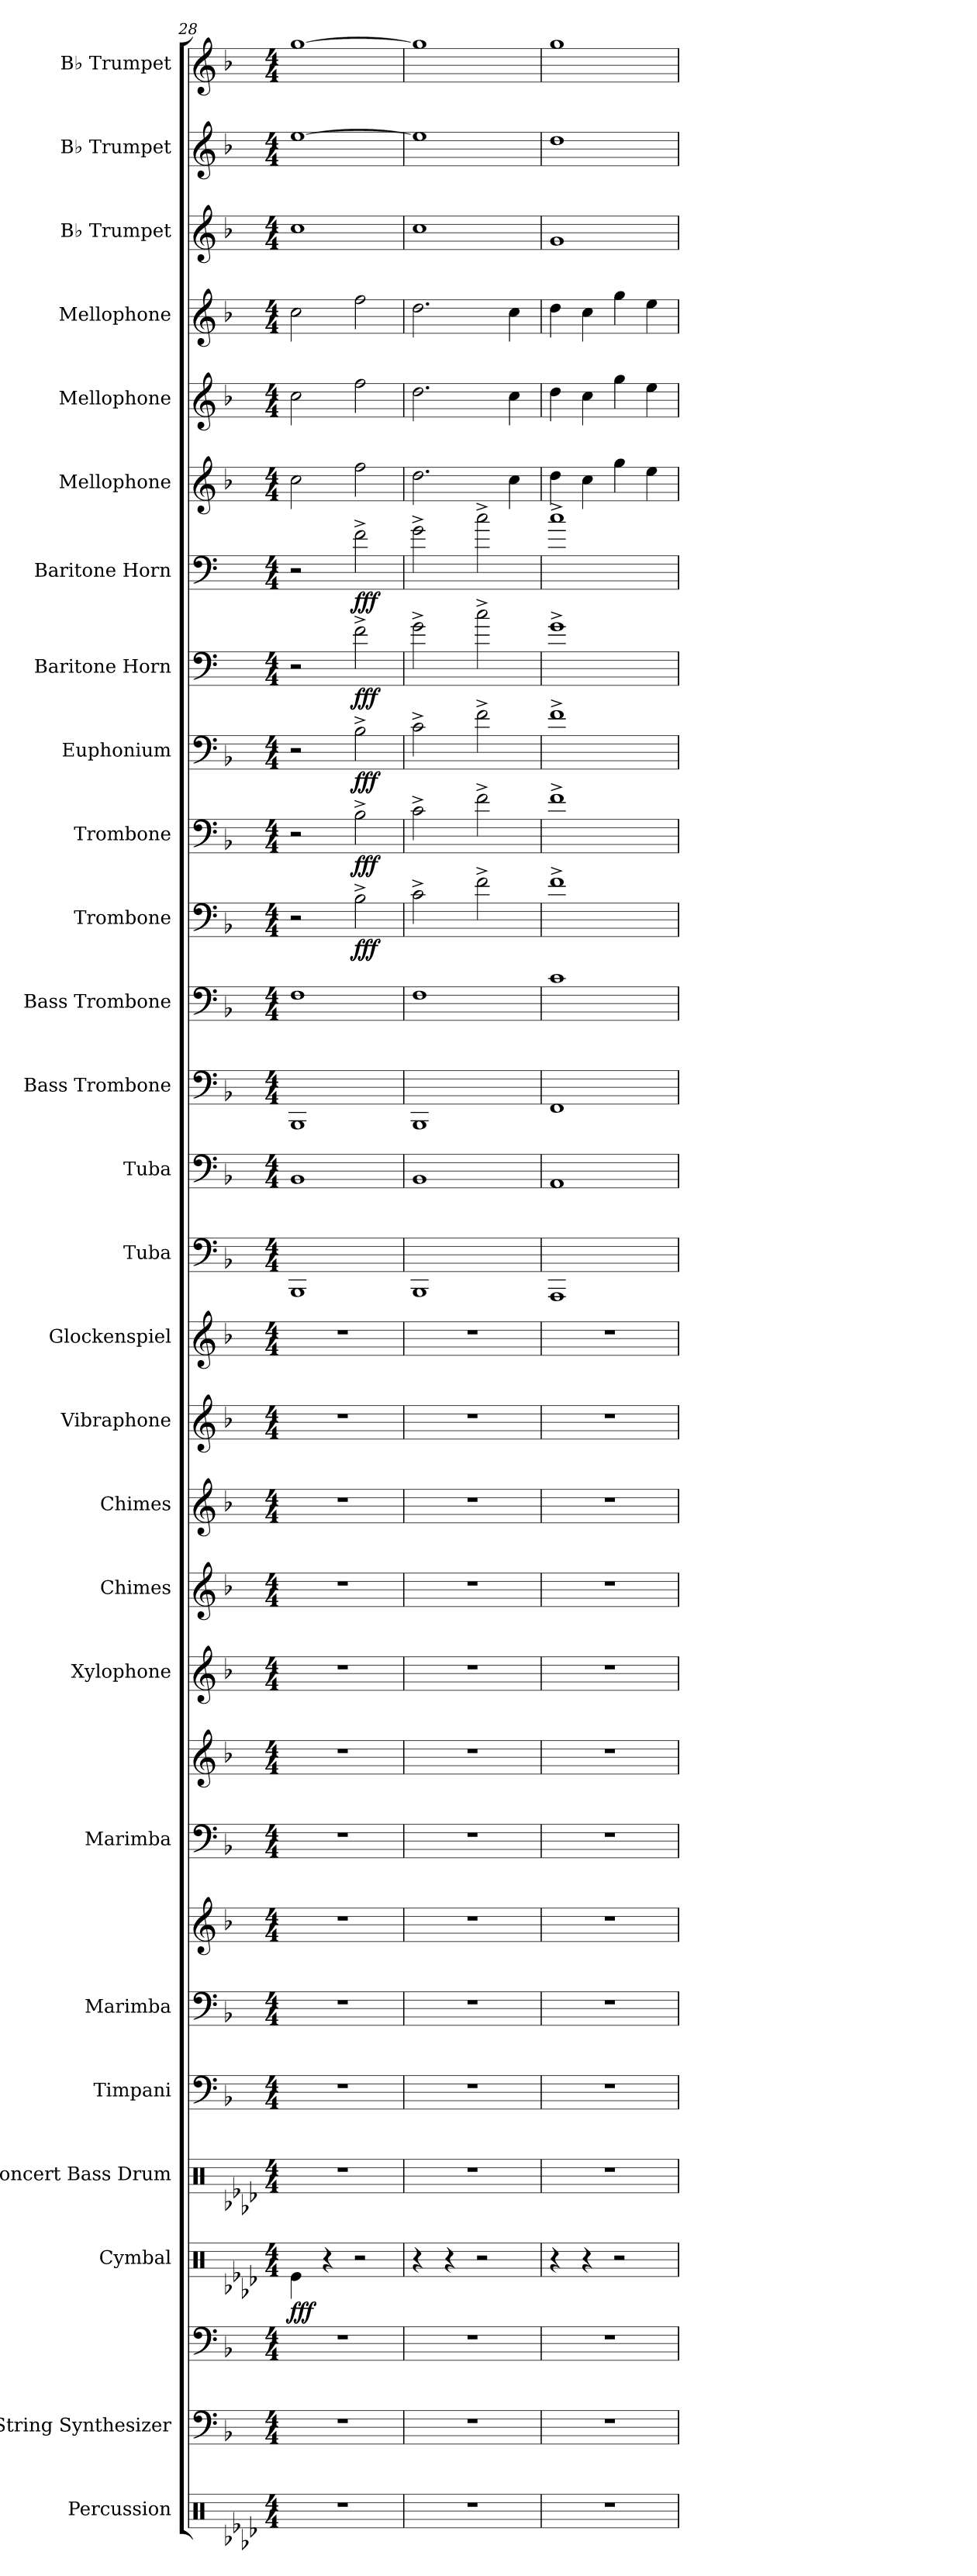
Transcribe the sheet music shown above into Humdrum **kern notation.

**kern	**kern	**kern	**kern	**dynam	**kern	**kern	**kern	**kern	**kern	**kern	**kern	**kern	**kern	**kern	**kern	**kern	**kern	**kern	**kern	**kern	**dynam	**kern	**dynam	**kern	**dynam	**kern	**dynam	**kern	**dynam	**kern	**kern	**kern	**kern	**kern	**kern
*part27	*part26	*part26	*part25	*part25	*part24	*part23	*part22	*part22	*part21	*part21	*part20	*part19	*part18	*part17	*part16	*part15	*part14	*part13	*part12	*part11	*part11	*part10	*part10	*part9	*part9	*part8	*part8	*part7	*part7	*part6	*part5	*part4	*part3	*part2	*part1
*staff30	*staff29	*staff28	*staff27	*staff27	*staff26	*staff25	*staff24	*staff23	*staff22	*staff21	*staff20	*staff19	*staff18	*staff17	*staff16	*staff15	*staff14	*staff13	*staff12	*staff11	*staff11	*staff10	*staff10	*staff9	*staff9	*staff8	*staff8	*staff7	*staff7	*staff6	*staff5	*staff4	*staff3	*staff2	*staff1
*I"Percussion	*I"String Synthesizer	*	*I"Cymbal	*	*I"Concert Bass Drum	*I"Timpani	*I"Marimba	*	*I"Marimba	*	*I"Xylophone	*I"Chimes	*I"Chimes	*I"Vibraphone	*I"Glockenspiel	*I"Tuba	*I"Tuba	*I"Bass Trombone	*I"Bass Trombone	*I"Trombone	*	*I"Trombone	*	*I"Euphonium	*	*I"Baritone Horn	*	*I"Baritone Horn	*	*I"Mellophone	*I"Mellophone	*I"Mellophone	*I"B♭ Trumpet	*I"B♭ Trumpet	*I"B♭ Trumpet
*I'Perc.	*I'Synth.	*	*I'Cym.	*	*I'Con. BD	*I'Timp.	*I'Mrm.	*	*I'Mrm.	*	*I'Xyl.	*I'Cme.	*I'Cme.	*I'Vib.	*I'Glock.	*I'Tba.	*I'Tba.	*I'B. Tbn.	*I'B. Tbn.	*I'Tbn.	*	*I'Tbn.	*	*I'Euph.	*	*I'Bar. Hn.	*	*I'Bar. Hn.	*	*I'Mello	*I'Mello	*I'Mello	*I'B♭ Tpt.	*I'B♭ Tpt.	*I'B♭ Tpt.
*clefX	*clefF4	*clefF4	*clefX	*	*clefX	*clefF4	*clefF4	*clefG2	*clefF4	*clefG2	*clefG2	*clefG2	*clefG2	*clefG2	*clefG2	*clefF4	*clefF4	*clefF4	*clefF4	*clefF4	*	*clefF4	*	*clefF4	*	*clefF4	*	*clefF4	*	*clefG2	*clefG2	*clefG2	*clefG2	*clefG2	*clefG2
*	*	*	*	*	*	*	*	*	*	*	*ITrd-7c-12	*	*	*	*ITrd-14c-24	*	*	*	*	*	*	*	*	*	*	*ITrd4c7	*	*ITrd4c7	*	*ITrd4c7	*ITrd4c7	*ITrd4c7	*ITrd1c2	*ITrd1c2	*ITrd1c2
*k[b-e-a-d-]	*k[b-]	*k[b-]	*k[b-e-a-d-]	*	*k[b-e-a-d-]	*k[b-]	*k[b-]	*k[b-]	*k[b-]	*k[b-]	*k[b-]	*k[b-]	*k[b-]	*k[b-]	*k[b-]	*k[b-]	*k[b-]	*k[b-]	*k[b-]	*k[b-]	*	*k[b-]	*	*k[b-]	*	*k[b-]	*	*k[b-]	*	*k[b-e-]	*k[b-e-]	*k[b-e-]	*k[b-e-a-]	*k[b-e-a-]	*k[b-e-a-]
*M4/4	*M4/4	*M4/4	*M4/4	*	*M4/4	*M4/4	*M4/4	*M4/4	*M4/4	*M4/4	*M4/4	*M4/4	*M4/4	*M4/4	*M4/4	*M4/4	*M4/4	*M4/4	*M4/4	*M4/4	*	*M4/4	*	*M4/4	*	*M4/4	*	*M4/4	*	*M4/4	*M4/4	*M4/4	*M4/4	*M4/4	*M4/4
=28	=28	=28	=28	=28	=28	=28	=28	=28	=28	=28	=28	=28	=28	=28	=28	=28	=28	=28	=28	=28	=28	=28	=28	=28	=28	=28	=28	=28	=28	=28	=28	=28	=28	=28	=28
!	!	!	!	!LO:DY:b	!	!	!	!	!	!	!	!	!	!	!	!	!	!	!	!	!	!	!	!	!	!	!	!	!	!	!	!	!	!	!
1r	1r	1r	4Re\	fff	1r	1r	1r	1r	1r	1r	1r	1r	1r	1r	1r	1BBB-	1BB-	1BBB-	1F	2r	.	2r	.	2r	.	2r	.	2r	.	2f\	2f\	2f\	1b-	[1dd	[1ff
.	.	.	4r	.	.	.	.	.	.	.	.	.	.	.	.	.	.	.	.	.	.	.	.	.	.	.	.	.	.	.	.	.	.	.	.
!	!	!	!	!	!	!	!	!	!	!	!	!	!	!	!	!	!	!	!	!	!LO:DY:b	!	!LO:DY:b	!	!LO:DY:b	!	!LO:DY:b	!	!LO:DY:b	!	!	!	!	!	!
.	.	.	2r	.	.	.	.	.	.	.	.	.	.	.	.	.	.	.	.	2B-^\	fff	2B-^\	fff	2B-^\	fff	2B-^\	fff	2B-^\	fff	2b-\	2b-\	2b-\	.	.	.
=29	=29	=29	=29	=29	=29	=29	=29	=29	=29	=29	=29	=29	=29	=29	=29	=29	=29	=29	=29	=29	=29	=29	=29	=29	=29	=29	=29	=29	=29	=29	=29	=29	=29	=29	=29
1r	1r	1r	4r	.	1r	1r	1r	1r	1r	1r	1r	1r	1r	1r	1r	1BBB-	1BB-	1BBB-	1F	2c^\	.	2c^\	.	2c^\	.	2c^\	.	2c^\	.	2.g\	2.g\	2.g\	1b-	1dd]	1ff]
.	.	.	4r	.	.	.	.	.	.	.	.	.	.	.	.	.	.	.	.	.	.	.	.	.	.	.	.	.	.	.	.	.	.	.	.
.	.	.	2r	.	.	.	.	.	.	.	.	.	.	.	.	.	.	.	.	2f^\	.	2f^\	.	2f^\	.	2f^\	.	2f^\	.	.	.	.	.	.	.
.	.	.	.	.	.	.	.	.	.	.	.	.	.	.	.	.	.	.	.	.	.	.	.	.	.	.	.	.	.	4f\	4f\	4f\	.	.	.
=30	=30	=30	=30	=30	=30	=30	=30	=30	=30	=30	=30	=30	=30	=30	=30	=30	=30	=30	=30	=30	=30	=30	=30	=30	=30	=30	=30	=30	=30	=30	=30	=30	=30	=30	=30
1r	1r	1r	4r	.	1r	1r	1r	1r	1r	1r	1r	1r	1r	1r	1r	1AAA	1AA	1FF	1c	1f^	.	1f^	.	1f^	.	1c^	.	1f^	.	4g\	4g\	4g\	1f	1cc	1ff
.	.	.	4r	.	.	.	.	.	.	.	.	.	.	.	.	.	.	.	.	.	.	.	.	.	.	.	.	.	.	4f\	4f\	4f\	.	.	.
.	.	.	2r	.	.	.	.	.	.	.	.	.	.	.	.	.	.	.	.	.	.	.	.	.	.	.	.	.	.	4cc\	4cc\	4cc\	.	.	.
.	.	.	.	.	.	.	.	.	.	.	.	.	.	.	.	.	.	.	.	.	.	.	.	.	.	.	.	.	.	4a\	4a\	4a\	.	.	.
=	=	=	=	=	=	=	=	=	=	=	=	=	=	=	=	=	=	=	=	=	=	=	=	=	=	=	=	=	=	=	=	=	=	=	=
*-	*-	*-	*-	*-	*-	*-	*-	*-	*-	*-	*-	*-	*-	*-	*-	*-	*-	*-	*-	*-	*-	*-	*-	*-	*-	*-	*-	*-	*-	*-	*-	*-	*-	*-	*-
